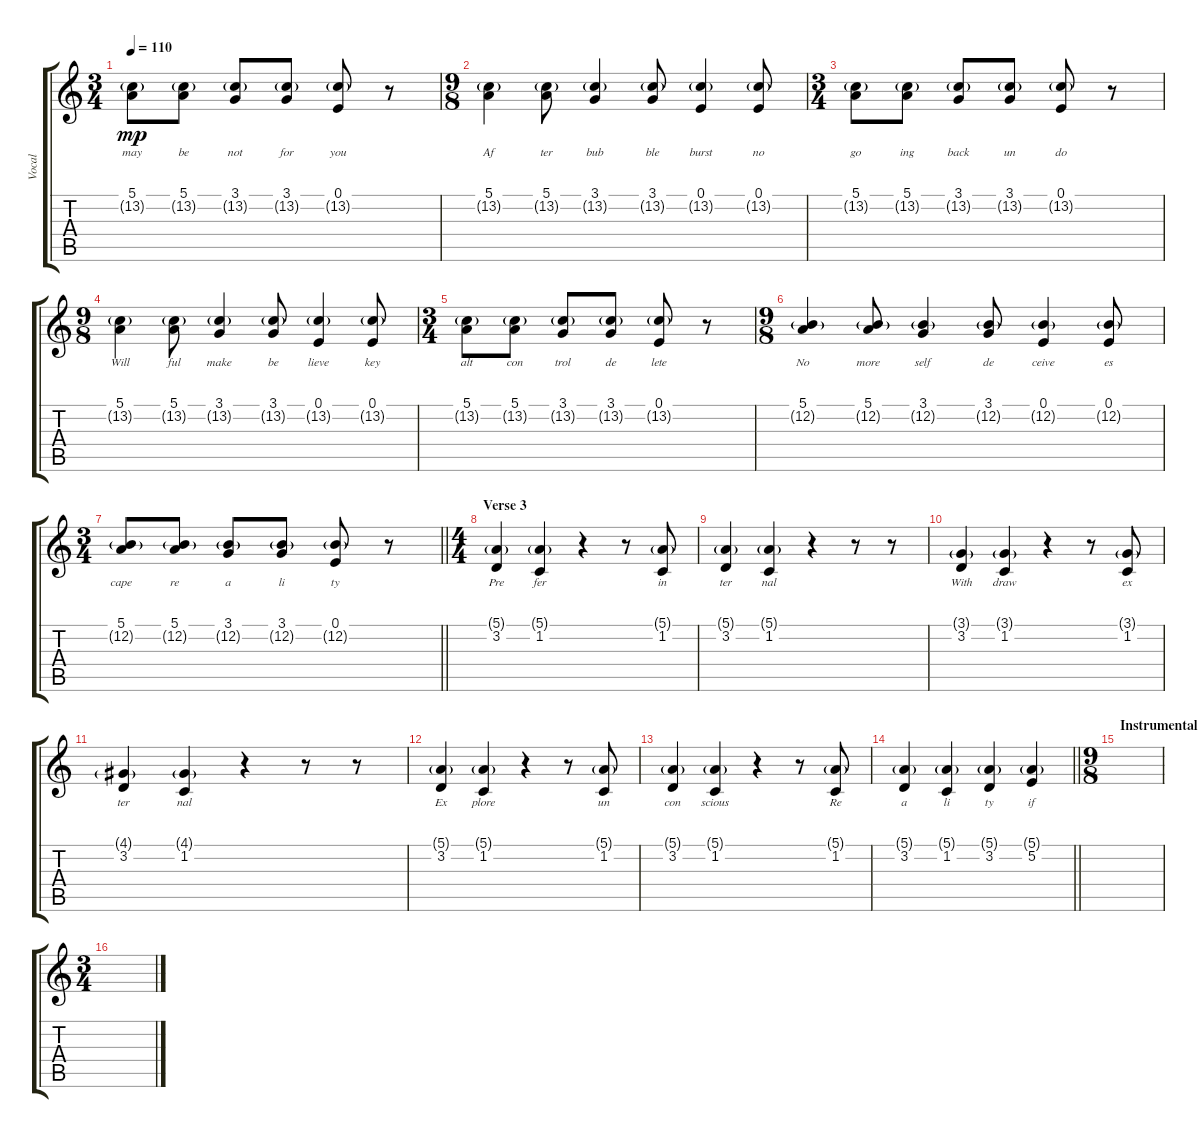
\track ("Vocal" "Vocal") {instrument acousticgrandpiano}
\staff {score tabs}
\tuning (E4 B3 G3 D3 A2 E2) {hide}
\ts (3 4)
\tempo 110
\clef g2
\ks c
(5.1 13.2{g}).8{lyrics (0 "may") lyrics (1 "") lyrics (2 "") lyrics (3 "") lyrics (4 "") dy mp} (5.1 13.2{g}).8{lyrics (0 "be") lyrics (1 "") lyrics (2 "") lyrics (3 "") lyrics (4 "")} (3.1 13.2{g}).8{lyrics (0 "not") lyrics (1 "") lyrics (2 "") lyrics (3 "") lyrics (4 "")} (3.1 13.2{g}).8{lyrics (0 "for") lyrics (1 "") lyrics (2 "") lyrics (3 "") lyrics (4 "")} (0.1 13.2{g}).8{lyrics (0 "you") lyrics (1 "") lyrics (2 "") lyrics (3 "") lyrics (4 "")} r.8 |
\ts (9 8)
(5.1 13.2{g}).4{lyrics (0 "Af") lyrics (1 "") lyrics (2 "") lyrics (3 "") lyrics (4 "")} (5.1 13.2{g}).8{lyrics (0 "ter") lyrics (1 "") lyrics (2 "") lyrics (3 "") lyrics (4 "")} (3.1 13.2{g}).4{lyrics (0 "bub") lyrics (1 "") lyrics (2 "") lyrics (3 "") lyrics (4 "")} (3.1 13.2{g}).8{lyrics (0 "ble") lyrics (1 "") lyrics (2 "") lyrics (3 "") lyrics (4 "")} (0.1 13.2{g}).4{lyrics (0 "burst") lyrics (1 "") lyrics (2 "") lyrics (3 "") lyrics (4 "")} (0.1 13.2{g}).8{lyrics (0 "no") lyrics (1 "") lyrics (2 "") lyrics (3 "") lyrics (4 "")} |
\ts (3 4)
(5.1 13.2{g}).8{lyrics (0 "go") lyrics (1 "") lyrics (2 "") lyrics (3 "") lyrics (4 "")} (5.1 13.2{g}).8{lyrics (0 "ing") lyrics (1 "") lyrics (2 "") lyrics (3 "") lyrics (4 "")} (3.1 13.2{g}).8{lyrics (0 "back") lyrics (1 "") lyrics (2 "") lyrics (3 "") lyrics (4 "")} (3.1 13.2{g}).8{lyrics (0 "un") lyrics (1 "") lyrics (2 "") lyrics (3 "") lyrics (4 "")} (0.1 13.2{g}).8{lyrics (0 "do") lyrics (1 "") lyrics (2 "") lyrics (3 "") lyrics (4 "")} r.8 |
\ts (9 8)
(5.1 13.2{g}).4{lyrics (0 "Will") lyrics (1 "") lyrics (2 "") lyrics (3 "") lyrics (4 "")} (5.1 13.2{g}).8{lyrics (0 "ful") lyrics (1 "") lyrics (2 "") lyrics (3 "") lyrics (4 "")} (3.1 13.2{g}).4{lyrics (0 "make") lyrics (1 "") lyrics (2 "") lyrics (3 "") lyrics (4 "")} (3.1 13.2{g}).8{lyrics (0 "be") lyrics (1 "") lyrics (2 "") lyrics (3 "") lyrics (4 "")} (0.1 13.2{g}).4{lyrics (0 "lieve") lyrics (1 "") lyrics (2 "") lyrics (3 "") lyrics (4 "")} (0.1 13.2{g}).8{lyrics (0 "key") lyrics (1 "") lyrics (2 "") lyrics (3 "") lyrics (4 "")} |
\ts (3 4)
(5.1 13.2{g}).8{lyrics (0 "alt") lyrics (1 "") lyrics (2 "") lyrics (3 "") lyrics (4 "")} (5.1 13.2{g}).8{lyrics (0 "con") lyrics (1 "") lyrics (2 "") lyrics (3 "") lyrics (4 "")} (3.1 13.2{g}).8{lyrics (0 "trol") lyrics (1 "") lyrics (2 "") lyrics (3 "") lyrics (4 "")} (3.1 13.2{g}).8{lyrics (0 "de") lyrics (1 "") lyrics (2 "") lyrics (3 "") lyrics (4 "")} (0.1 13.2{g}).8{lyrics (0 "lete") lyrics (1 "") lyrics (2 "") lyrics (3 "") lyrics (4 "")} r.8 |
\ts (9 8)
(5.1 12.2{g}).4{lyrics (0 "No") lyrics (1 "") lyrics (2 "") lyrics (3 "") lyrics (4 "")} (5.1 12.2{g}).8{lyrics (0 "more") lyrics (1 "") lyrics (2 "") lyrics (3 "") lyrics (4 "")} (3.1 12.2{g}).4{lyrics (0 "self") lyrics (1 "") lyrics (2 "") lyrics (3 "") lyrics (4 "")} (3.1 12.2{g}).8{lyrics (0 "de") lyrics (1 "") lyrics (2 "") lyrics (3 "") lyrics (4 "")} (0.1 12.2{g}).4{lyrics (0 "ceive") lyrics (1 "") lyrics (2 "") lyrics (3 "") lyrics (4 "")} (0.1 12.2{g}).8{lyrics (0 "es") lyrics (1 "") lyrics (2 "") lyrics (3 "") lyrics (4 "")} |
\ts (3 4)
\barLineRight lightlight
(5.1 12.2{g}).8{lyrics (0 "cape") lyrics (1 "") lyrics (2 "") lyrics (3 "") lyrics (4 "")} (5.1 12.2{g}).8{lyrics (0 "re") lyrics (1 "") lyrics (2 "") lyrics (3 "") lyrics (4 "")} (3.1 12.2{g}).8{lyrics (0 "a") lyrics (1 "") lyrics (2 "") lyrics (3 "") lyrics (4 "")} (3.1 12.2{g}).8{lyrics (0 "li") lyrics (1 "") lyrics (2 "") lyrics (3 "") lyrics (4 "")} (0.1 12.2{g}).8{lyrics (0 "ty") lyrics (1 "") lyrics (2 "") lyrics (3 "") lyrics (4 "")} r.8 |
\ts (4 4)
\section ("" "Verse 3")
(5.1{g} 3.2).4{lyrics (0 "Pre") lyrics (1 "") lyrics (2 "") lyrics (3 "") lyrics (4 "")} (5.1{g} 1.2).4{lyrics (0 "fer") lyrics (1 "") lyrics (2 "") lyrics (3 "") lyrics (4 "")} r.4 r.8 (5.1{g} 1.2).8{lyrics (0 "in") lyrics (1 "") lyrics (2 "") lyrics (3 "") lyrics (4 "")} |
(5.1{g} 3.2).4{lyrics (0 "ter") lyrics (1 "") lyrics (2 "") lyrics (3 "") lyrics (4 "")} (5.1{g} 1.2).4{lyrics (0 "nal") lyrics (1 "") lyrics (2 "") lyrics (3 "") lyrics (4 "")} r.4 r.8 r.8 |
(3.1{g} 3.2).4{lyrics (0 "With") lyrics (1 "") lyrics (2 "") lyrics (3 "") lyrics (4 "")} (3.1{g} 1.2).4{lyrics (0 "draw") lyrics (1 "") lyrics (2 "") lyrics (3 "") lyrics (4 "")} r.4 r.8 (3.1{g} 1.2).8{lyrics (0 "ex") lyrics (1 "") lyrics (2 "") lyrics (3 "") lyrics (4 "")} |
(4.1{g} 3.2).4{lyrics (0 "ter") lyrics (1 "") lyrics (2 "") lyrics (3 "") lyrics (4 "")} (4.1{g} 1.2).4{lyrics (0 "nal") lyrics (1 "") lyrics (2 "") lyrics (3 "") lyrics (4 "")} r.4 r.8 r.8 |
(5.1{g} 3.2).4{lyrics (0 "Ex") lyrics (1 "") lyrics (2 "") lyrics (3 "") lyrics (4 "")} (5.1{g} 1.2).4{lyrics (0 "plore") lyrics (1 "") lyrics (2 "") lyrics (3 "") lyrics (4 "")} r.4 r.8 (5.1{g} 1.2).8{lyrics (0 "un") lyrics (1 "") lyrics (2 "") lyrics (3 "") lyrics (4 "")} |
(5.1{g} 3.2).4{lyrics (0 "con") lyrics (1 "") lyrics (2 "") lyrics (3 "") lyrics (4 "")} (5.1{g} 1.2).4{lyrics (0 "scious") lyrics (1 "") lyrics (2 "") lyrics (3 "") lyrics (4 "")} r.4 r.8 (5.1{g} 1.2).8{lyrics (0 "Re") lyrics (1 "") lyrics (2 "") lyrics (3 "") lyrics (4 "")} |
\barLineRight lightlight
(5.1{g} 3.2).4{lyrics (0 "a") lyrics (1 "") lyrics (2 "") lyrics (3 "") lyrics (4 "")} (5.1{g} 1.2).4{lyrics (0 "li") lyrics (1 "") lyrics (2 "") lyrics (3 "") lyrics (4 "")} (5.1{g} 3.2).4{lyrics (0 "ty") lyrics (1 "") lyrics (2 "") lyrics (3 "") lyrics (4 "")} (5.1{g} 5.2).4{lyrics (0 "if") lyrics (1 "") lyrics (2 "") lyrics (3 "") lyrics (4 "")} |
\ts (9 8)
\section ("" "Instrumental")
|
\ts (3 4)
